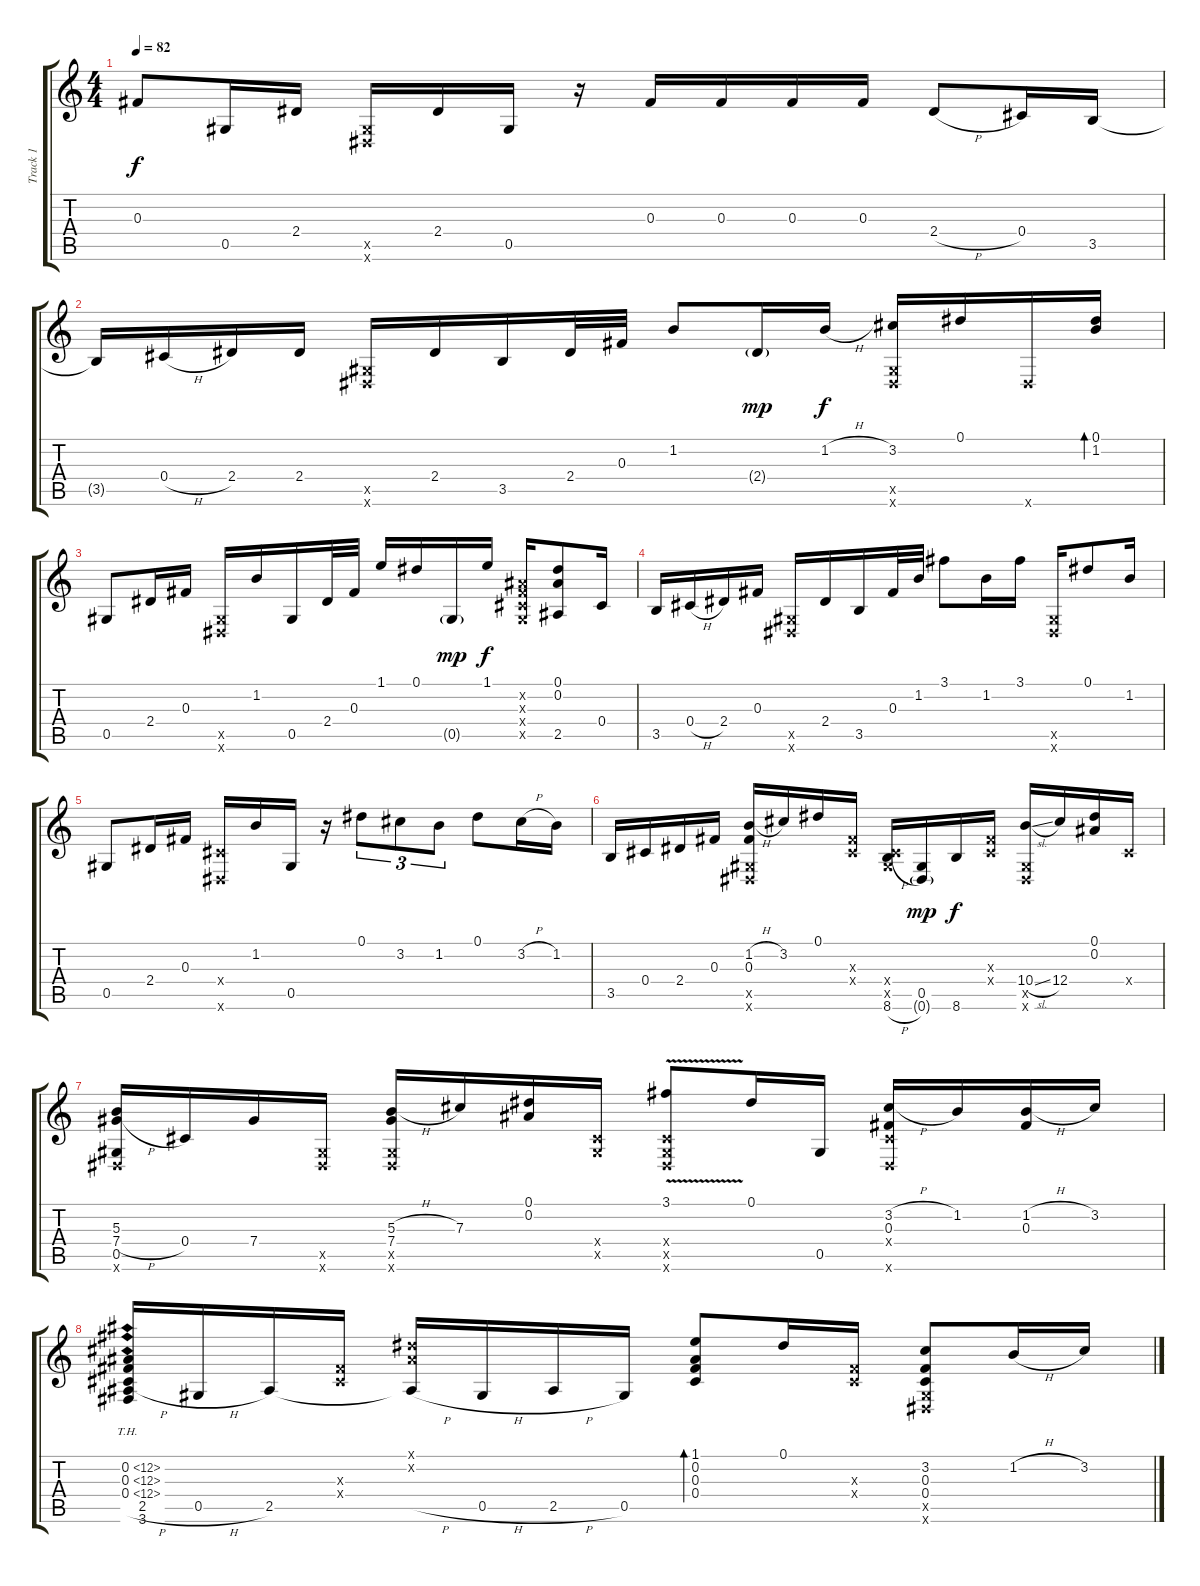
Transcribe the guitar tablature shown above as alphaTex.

\track ("Track 1" "Track 1") {instrument acousticguitarsteel}
\staff {score tabs}
\tuning (Eb4 Bb3 Gb3 Db3 Ab2 Eb2) {hide}
\ts (4 4)
\tempo 82
\clef g2
\ks c
0.3.8{dy f} 0.5.16 2.4.16 (0.5{x} 0.6{x}).16 2.4.16 0.5.16 r.16 0.3.16 0.3.16 0.3.16 0.3.16 2.4{h}.8 0.4.16 3.5.16 |
3.5{t}.16 0.4{h}.16 2.4.16 2.4.16 (0.5{x} 0.6{x}).16 2.4.16 3.5.16 2.4.32 0.3.32 1.2.8 2.4{g}.16{dy mp} 1.2{h}.16{dy f} (3.2 0.5{x} 0.6{x}).16 0.1.16 0.6{x}.16 (0.1 1.2).16{bd 120} |
0.5.8 2.4.16 0.3.16 (0.5{x} 0.6{x}).16 1.2.16 0.5.16 2.4.32 0.3.32 1.1.16 0.1.16 0.5{g}.16{dy mp} 1.1.16{dy f} (0.2{x} 0.3{x} 0.4{x} 0.5{x}).16 (0.1 0.2 2.5).8 0.4.16 |
3.5.16 0.4{h}.16 2.4.16 0.3.16 (0.5{x} 0.6{x}).16 2.4.16 3.5.16 0.3.32 1.2.32 3.1.8 1.2.16 3.1.16 (0.5{x} 0.6{x}).16 0.1.8 1.2.16 |
0.5.8 2.4.16 0.3.16 (0.4{x} 0.6{x}).16 1.2.16 0.5.16 r.16 0.1.8{tu (3 2)} 3.2.8{tu (3 2)} 1.2.8{tu (3 2)} 0.1.8 3.2{h}.16 1.2.16 |
3.5.16 0.4.16 2.4.16 0.3.16 (1.2{h} 0.3 0.5{x} 0.6{x}).16 3.2.16 0.1.16 (0.3{x} 0.4{x}).16 (0.4{x} 0.5{x} 8.6{h}).16 (0.5 0.6{g}).16{dy mp} 8.6.16{dy f} (0.3{x} 0.4{x}).16 (10.4{sl} 0.5{x} 0.6{x}).16 12.4.16 (0.1 0.2).16 0.4{x}.16 |
(5.3 7.4{h} 0.5 0.6{x}).16 0.4.16 7.4.16 (0.5{x} 0.6{x}).16 (5.3{h} 7.4 0.5{x} 0.6{x}).16 7.3.16 (0.1 0.2).16 (0.4{x} 0.5{x}).16 (3.1{v} 0.4{x} 0.5{x} 0.6{x}).8 0.1.16 0.5.16 (3.2{h} 0.3 0.4{x} 0.6{x}).16 1.2.16 (1.2{h} 0.3).16 3.2.16 |
(0.2{th 12} 0.3{th 12} 0.4{th 12} 2.5{h} 3.6).16 0.5{h}.16 2.5.16 (0.3{x} 0.4{x}).16 (0.1{x} 0.2{x} 2.5{h t}).16 0.5{h}.16 2.5{h}.16 0.5.16 (1.1 0.2 0.3 0.4).8{bd 120} 0.1.16 (0.3{x} 0.4{x}).16 (3.2 0.3 0.4 0.5{x} 0.6{x}).8 1.2{h}.16 3.2.16
